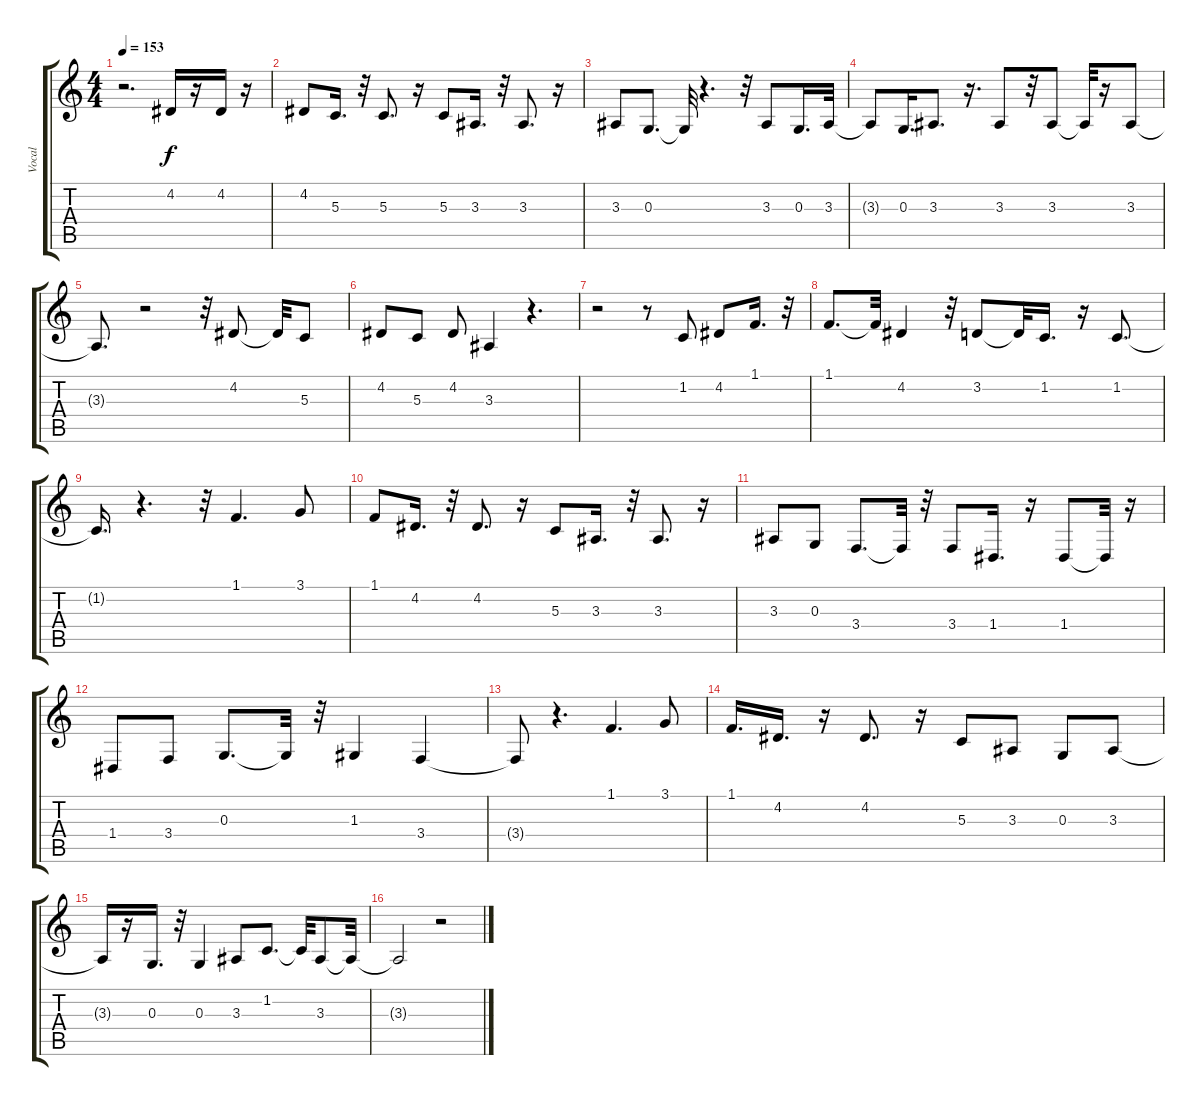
\track ("Vocal" "Vocal") {instrument altosax}
\staff {score tabs}
\tuning (E4 B3 G3 D3 A2 E2) {hide}
\ts (4 4)
\tempo 153
\clef g2
\ks c
r.2{d dy f} 4.2.16 r.16 4.2.16 r.16 |
4.2.8 5.3.16{d} r.32 5.3.8{d} r.16 5.3.8 3.3.16{d} r.32 3.3.8{d} r.16 |
3.3.8 0.3.8{d} 0.3{t}.32 r.4{d} r.32 3.3.8 0.3.16{d} 3.3.32 |
3.3{t}.8 0.3.16{d} 3.3.8{d} r.16{d} 3.3.8 r.32 3.3.8 3.3{t}.32 r.16 3.3.8 |
3.3{t}.8{d} r.2 r.32 4.2.8 4.2{t}.32 5.3.8 |
4.2.8 5.3.8 4.2.8 3.3.4 r.4{d} |
r.2 r.8 1.2.8 4.2.8 1.1.16{d} r.32 |
1.1.8{d} 1.1{t}.32 4.2.4 r.32 3.2.8 3.2{t}.32 1.2.16{d} r.16 1.2.8{d} |
1.2{t}.16{d} r.4{d} r.32 1.1.4{d} 3.1.8 |
1.1.8 4.2.16{d} r.32 4.2.8{d} r.16 5.3.8 3.3.16{d} r.32 3.3.8{d} r.16 |
3.3.8 0.3.8 3.4.8{d} 3.4{t}.32 r.32 3.4.8 1.4.16{d} r.16 1.4.8 1.4{t}.32 r.16 |
1.4.8 3.4.8 0.3.8{d} 0.3{t}.32 r.32 1.3.4 3.4.4 |
3.4{t}.8 r.4{d} 1.1.4{d} 3.1.8 |
1.1.16{d} 4.2.16{d} r.16 4.2.8{d} r.16 5.3.8 3.3.8 0.3.8 3.3.8 |
3.3{t}.16 r.16 0.3.16{d} r.32 0.3.4 3.3.8 1.2.8{d} 1.2{t}.32 3.3.8 3.3{t}.32 |
3.3{t}.2 r.2
